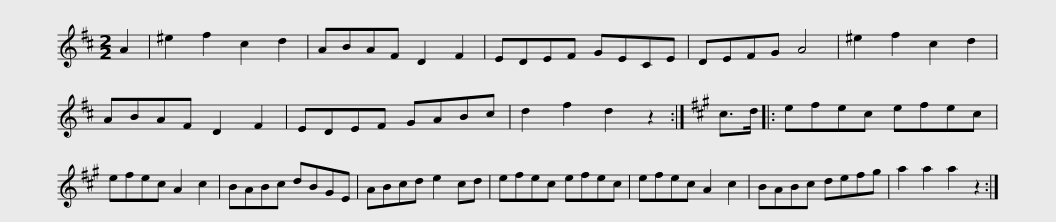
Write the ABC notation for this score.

X:1
L:1/8
M:2/2
I:linebreak $
K:D
V:1 treble
V:1
 A2 | ^e2 f2 c2 d2 | ABAF D2 F2 | EDEF GECE | DEFG A4 | %5
 ^e2 f2 c2 d2 | ABAF D2 F2 | EDEF GABc |$ d2 f2 d2 z2 :|[K:A] c>d |: %10
 efec efec | efec A2 c2 | BABc dBGE | ABcd e2 cd |$ efec efec | %15
 efec A2 c2 | BABc defg | a2 a2 a2 z2 :| %18
